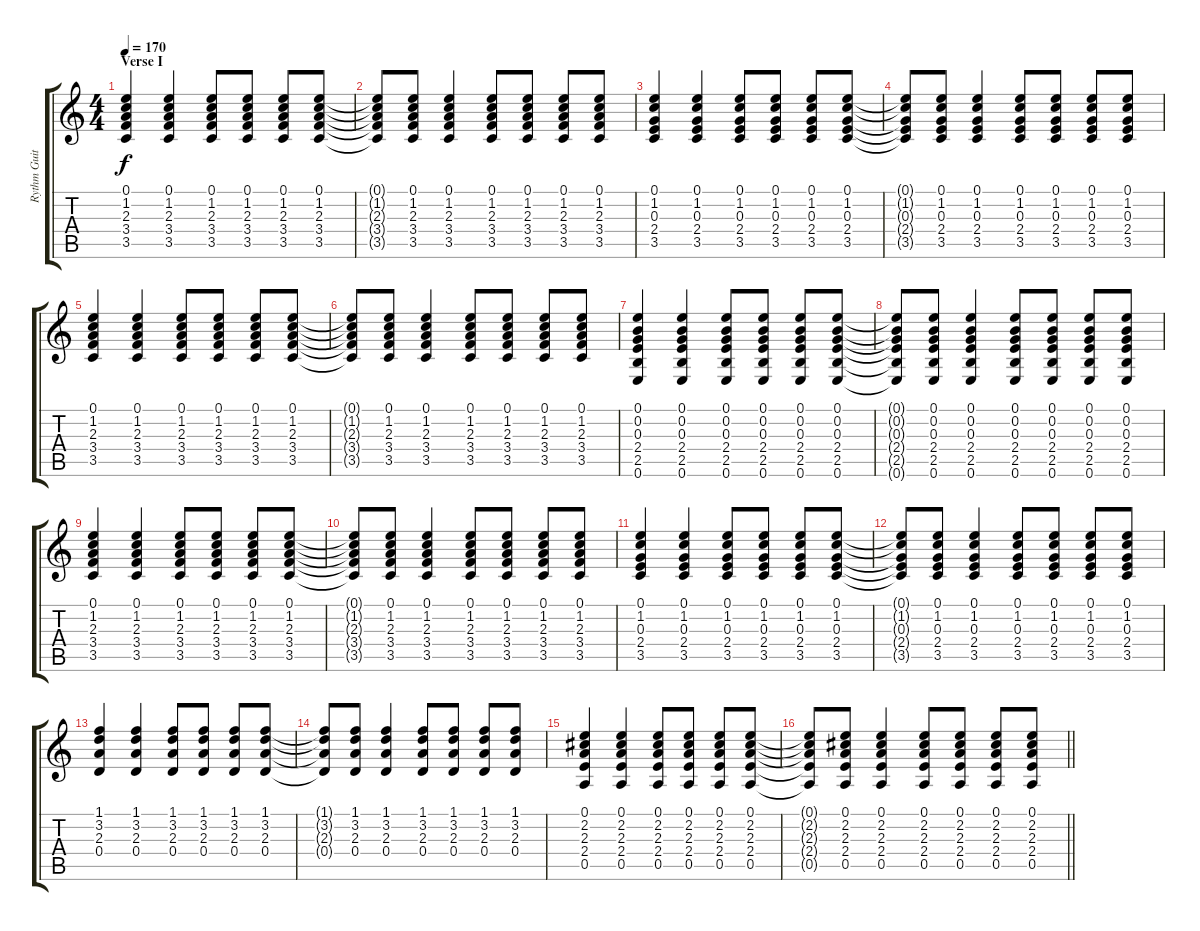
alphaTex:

\track ("Rythm Guitar" "Rythm Guit") {instrument distortionguitar}
\staff {score tabs}
\tuning (E4 B3 G3 D3 A2 E2) {hide}
\ts (4 4)
\section ("" "Verse I")
\tempo 170
\clef g2
\ks c
(0.1 1.2 2.3 3.4 3.5).4{dy f} (0.1 1.2 2.3 3.4 3.5).4 (0.1 1.2 2.3 3.4 3.5).8 (0.1 1.2 2.3 3.4 3.5).8 (0.1 1.2 2.3 3.4 3.5).8 (0.1 1.2 2.3 3.4 3.5).8 |
(0.1{t} 1.2{t} 2.3{t} 3.4{t} 3.5{t}).8 (0.1 1.2 2.3 3.4 3.5).8 (0.1 1.2 2.3 3.4 3.5).4 (0.1 1.2 2.3 3.4 3.5).8 (0.1 1.2 2.3 3.4 3.5).8 (0.1 1.2 2.3 3.4 3.5).8 (0.1 1.2 2.3 3.4 3.5).8 |
(0.1 1.2 0.3 2.4 3.5).4 (0.1 1.2 0.3 2.4 3.5).4 (0.1 1.2 0.3 2.4 3.5).8 (0.1 1.2 0.3 2.4 3.5).8 (0.1 1.2 0.3 2.4 3.5).8 (0.1 1.2 0.3 2.4 3.5).8 |
(0.1{t} 1.2{t} 0.3{t} 2.4{t} 3.5{t}).8 (0.1 1.2 0.3 2.4 3.5).8 (0.1 1.2 0.3 2.4 3.5).4 (0.1 1.2 0.3 2.4 3.5).8 (0.1 1.2 0.3 2.4 3.5).8 (0.1 1.2 0.3 2.4 3.5).8 (0.1 1.2 0.3 2.4 3.5).8 |
(0.1 1.2 2.3 3.4 3.5).4 (0.1 1.2 2.3 3.4 3.5).4 (0.1 1.2 2.3 3.4 3.5).8 (0.1 1.2 2.3 3.4 3.5).8 (0.1 1.2 2.3 3.4 3.5).8 (0.1 1.2 2.3 3.4 3.5).8 |
(0.1{t} 1.2{t} 2.3{t} 3.4{t} 3.5{t}).8 (0.1 1.2 2.3 3.4 3.5).8 (0.1 1.2 2.3 3.4 3.5).4 (0.1 1.2 2.3 3.4 3.5).8 (0.1 1.2 2.3 3.4 3.5).8 (0.1 1.2 2.3 3.4 3.5).8 (0.1 1.2 2.3 3.4 3.5).8 |
(0.1 0.2 0.3 2.4 2.5 0.6).4 (0.1 0.2 0.3 2.4 2.5 0.6).4 (0.1 0.2 0.3 2.4 2.5 0.6).8 (0.1 0.2 0.3 2.4 2.5 0.6).8 (0.1 0.2 0.3 2.4 2.5 0.6).8 (0.1 0.2 0.3 2.4 2.5 0.6).8 |
(0.1{t} 0.2{t} 0.3{t} 2.4{t} 2.5{t} 0.6{t}).8 (0.1 0.2 0.3 2.4 2.5 0.6).8 (0.1 0.2 0.3 2.4 2.5 0.6).4 (0.1 0.2 0.3 2.4 2.5 0.6).8 (0.1 0.2 0.3 2.4 2.5 0.6).8 (0.1 0.2 0.3 2.4 2.5 0.6).8 (0.1 0.2 0.3 2.4 2.5 0.6).8 |
(0.1 1.2 2.3 3.4 3.5).4 (0.1 1.2 2.3 3.4 3.5).4 (0.1 1.2 2.3 3.4 3.5).8 (0.1 1.2 2.3 3.4 3.5).8 (0.1 1.2 2.3 3.4 3.5).8 (0.1 1.2 2.3 3.4 3.5).8 |
(0.1{t} 1.2{t} 2.3{t} 3.4{t} 3.5{t}).8 (0.1 1.2 2.3 3.4 3.5).8 (0.1 1.2 2.3 3.4 3.5).4 (0.1 1.2 2.3 3.4 3.5).8 (0.1 1.2 2.3 3.4 3.5).8 (0.1 1.2 2.3 3.4 3.5).8 (0.1 1.2 2.3 3.4 3.5).8 |
(0.1 1.2 0.3 2.4 3.5).4 (0.1 1.2 0.3 2.4 3.5).4 (0.1 1.2 0.3 2.4 3.5).8 (0.1 1.2 0.3 2.4 3.5).8 (0.1 1.2 0.3 2.4 3.5).8 (0.1 1.2 0.3 2.4 3.5).8 |
(0.1{t} 1.2{t} 0.3{t} 2.4{t} 3.5{t}).8 (0.1 1.2 0.3 2.4 3.5).8 (0.1 1.2 0.3 2.4 3.5).4 (0.1 1.2 0.3 2.4 3.5).8 (0.1 1.2 0.3 2.4 3.5).8 (0.1 1.2 0.3 2.4 3.5).8 (0.1 1.2 0.3 2.4 3.5).8 |
(1.1 3.2 2.3 0.4).4 (1.1 3.2 2.3 0.4).4 (1.1 3.2 2.3 0.4).8 (1.1 3.2 2.3 0.4).8 (1.1 3.2 2.3 0.4).8 (1.1 3.2 2.3 0.4).8 |
(1.1{t} 3.2{t} 2.3{t} 0.4{t}).8 (1.1 3.2 2.3 0.4).8 (1.1 3.2 2.3 0.4).4 (1.1 3.2 2.3 0.4).8 (1.1 3.2 2.3 0.4).8 (1.1 3.2 2.3 0.4).8 (1.1 3.2 2.3 0.4).8 |
(0.1 2.2 2.3 2.4 0.5).4 (0.1 2.2 2.3 2.4 0.5).4 (0.1 2.2 2.3 2.4 0.5).8 (0.1 2.2 2.3 2.4 0.5).8 (0.1 2.2 2.3 2.4 0.5).8 (0.1 2.2 2.3 2.4 0.5).8 |
\barLineRight lightlight
(0.1{t} 2.2{t} 2.3{t} 2.4{t} 0.5{t}).8 (0.1 2.2 2.3 2.4 0.5).8 (0.1 2.2 2.3 2.4 0.5).4 (0.1 2.2 2.3 2.4 0.5).8 (0.1 2.2 2.3 2.4 0.5).8 (0.1 2.2 2.3 2.4 0.5).8 (0.1 2.2 2.3 2.4 0.5).8
